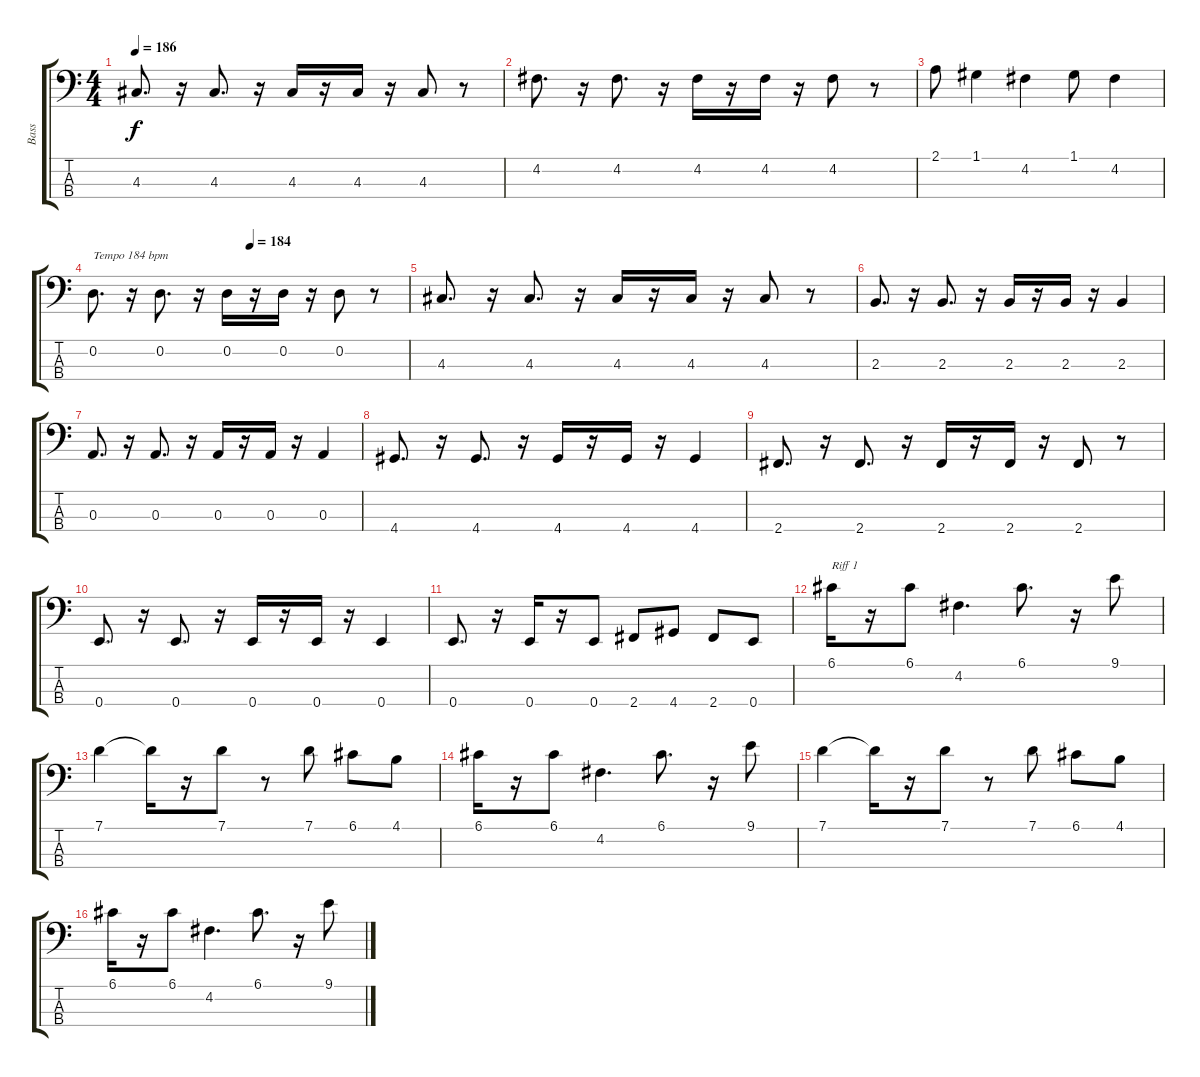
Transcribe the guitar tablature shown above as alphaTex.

\track ("Bass" "Bass") {instrument electricbasspick}
\staff {score tabs}
\tuning (G2 D2 A1 E1) {hide}
\ts (4 4)
\tempo 186
\clef f4
\ks c
4.3.8{d dy f} r.16 4.3.8{d} r.16 4.3.16 r.16 4.3.16 r.16 4.3.8 r.8 |
4.2.8{d} r.16 4.2.8{d} r.16 4.2.16 r.16 4.2.16 r.16 4.2.8 r.8 |
2.1.8 1.1.4 4.2.4 1.1.8 4.2.4 |
\tempo (184 0.5)
0.2.8{d txt "Tempo 184 bpm"} r.16 0.2.8{d} r.16 0.2.16 r.16 0.2.16 r.16 0.2.8 r.8 |
4.3.8{d} r.16 4.3.8{d} r.16 4.3.16 r.16 4.3.16 r.16 4.3.8 r.8 |
2.3.8{d} r.16 2.3.8{d} r.16 2.3.16 r.16 2.3.16 r.16 2.3.4 |
0.3.8{d} r.16 0.3.8{d} r.16 0.3.16 r.16 0.3.16 r.16 0.3.4 |
4.4.8{d} r.16 4.4.8{d} r.16 4.4.16 r.16 4.4.16 r.16 4.4.4 |
2.4.8{d} r.16 2.4.8{d} r.16 2.4.16 r.16 2.4.16 r.16 2.4.8 r.8 |
0.4.8{d} r.16 0.4.8{d} r.16 0.4.16 r.16 0.4.16 r.16 0.4.4 |
0.4.8{d} r.16 0.4.16 r.16 0.4.8 2.4.8 4.4.8 2.4.8 0.4.8 |
6.1.16{txt "Riff 1"} r.16 6.1.8 4.2.4{d} 6.1.8{d} r.16 9.1.8 |
7.1.4 7.1{t}.16 r.16 7.1.8 r.8 7.1.8 6.1.8 4.1.8 |
6.1.16 r.16 6.1.8 4.2.4{d} 6.1.8{d} r.16 9.1.8 |
7.1.4 7.1{t}.16 r.16 7.1.8 r.8 7.1.8 6.1.8 4.1.8 |
6.1.16 r.16 6.1.8 4.2.4{d} 6.1.8{d} r.16 9.1.8
